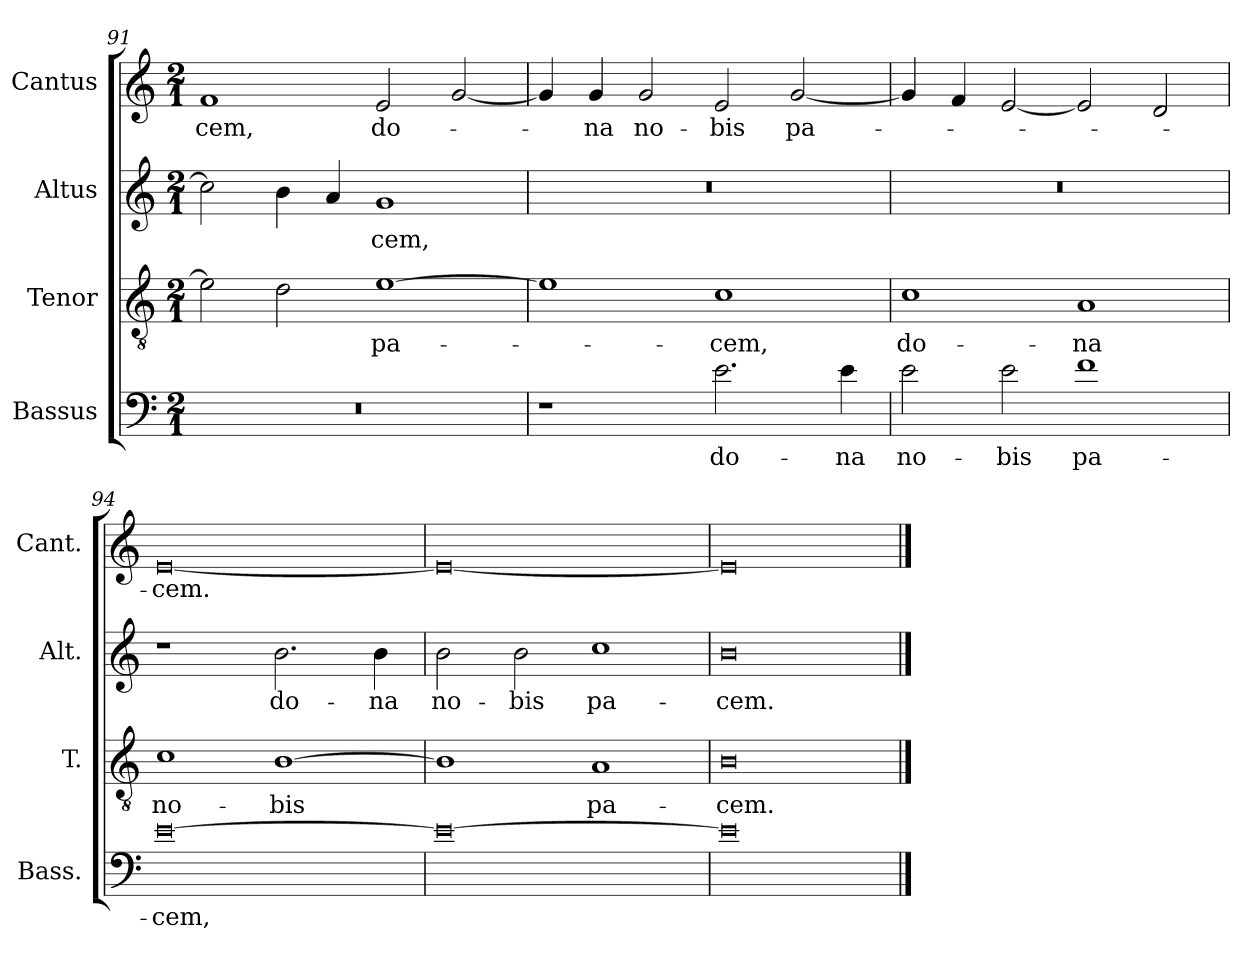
**kern	**text	**kern	**text	**kern	**text	**kern	**text
*part4	*part4	*part3	*part3	*part2	*part2	*part1	*part1
*staff4	*staff4	*staff3	*staff3	*staff2	*staff2	*staff1	*staff1
*I"Bassus	*	*I"Tenor	*	*I"Altus	*	*I"Cantus	*
*I'Bass.	*	*I'T.	*	*I'Alt.	*	*I'Cant.	*
*clefF4	*	*clefGv2	*	*clefG2	*	*clefG2	*
*	*	*ITrd7c12	*	*	*	*	*
*k[]	*	*k[]	*	*k[]	*	*k[]	*
*C:	*	*C:	*	*C:	*	*C:	*
*M2/1	*	*M2/1	*	*M2/1	*	*M2/1	*
=91	=91	=91	=91	=91	=91	=91	=91
0r	.	2E\]	.	2cc\]	.	1f/	-cem,
.	.	2D\	.	4b\	.	.	.
.	.	.	.	4a/	.	.	.
.	.	[1E\	pa-	1g/	-cem,	2e/	do-
.	.	.	.	.	.	[2g/	.
=92	=92	=92	=92	=92	=92	=92	=92
1r	.	1E\]	.	0r	.	4g/]	.
.	.	.	.	.	.	4g/	-na
.	.	.	.	.	.	2g/	no-
2.e\	do-	1C\	-cem,	.	.	2e/	-bis
.	.	.	.	.	.	[2g/	pa-
4e\	-na	.	.	.	.	.	.
=93	=93	=93	=93	=93	=93	=93	=93
2e\	no-	1C\	do-	0r	.	4g/]	.
.	.	.	.	.	.	4f/	.
2e\	-bis	.	.	.	.	[2e/	.
1f\	pa-	1AA/	-na	.	.	2e/]	.
.	.	.	.	.	.	2d/	.
=94	=94	=94	=94	=94	=94	=94	=94
[0e\	-cem,	1C\	no-	1r	.	[0e/	-cem.
.	.	[1BB\	-bis	2.b\	do-	.	.
.	.	.	.	4b\	-na	.	.
=95	=95	=95	=95	=95	=95	=95	=95
0e\_	.	1BB\]	.	2b\	no-	0e/_	.
.	.	.	.	2b\	-bis	.	.
.	.	1AA/	pa-	1cc\	pa-	.	.
=96	=96	=96	=96	=96	=96	=96	=96
0e\]	.	0BB\	-cem.	0b\	-cem.	0e/]	.
==	==	==	==	==	==	==	==
*-	*-	*-	*-	*-	*-	*-	*-
